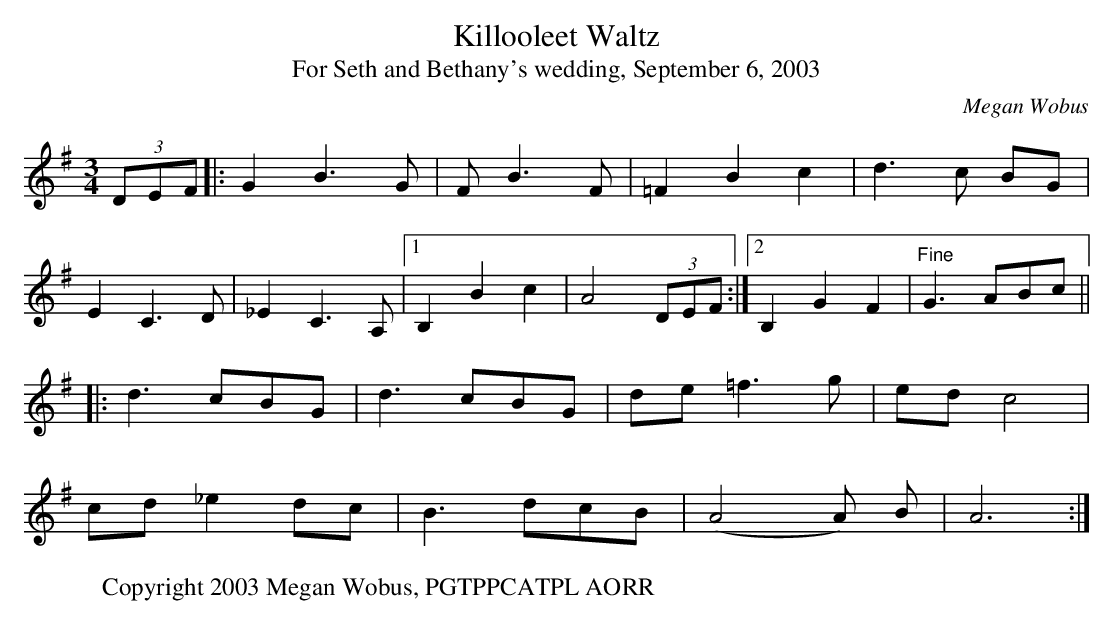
X:1
T:Killooleet Waltz
C:Megan Wobus
T:For Seth and Bethany's wedding, September 6, 2003
M:3/4
K:G
(3DEF|: G2 B3 G | F B3 F | =F2 B2 c2 | d3 c BG |
 E2 C3 D | _E2 C3 A, |[1 B,2 B2 c2 | A4 (3DEF :|[2 B,2 G2 F2 | "Fine"G3 ABc ||
|: d3 cBG | d3 cBG | de=f3g | edc4 |
 cd_e2dc | B3 dcB | (A4A) B | A6  :|
W:Copyright 2003 Megan Wobus, PGTPPCATPL AORR
